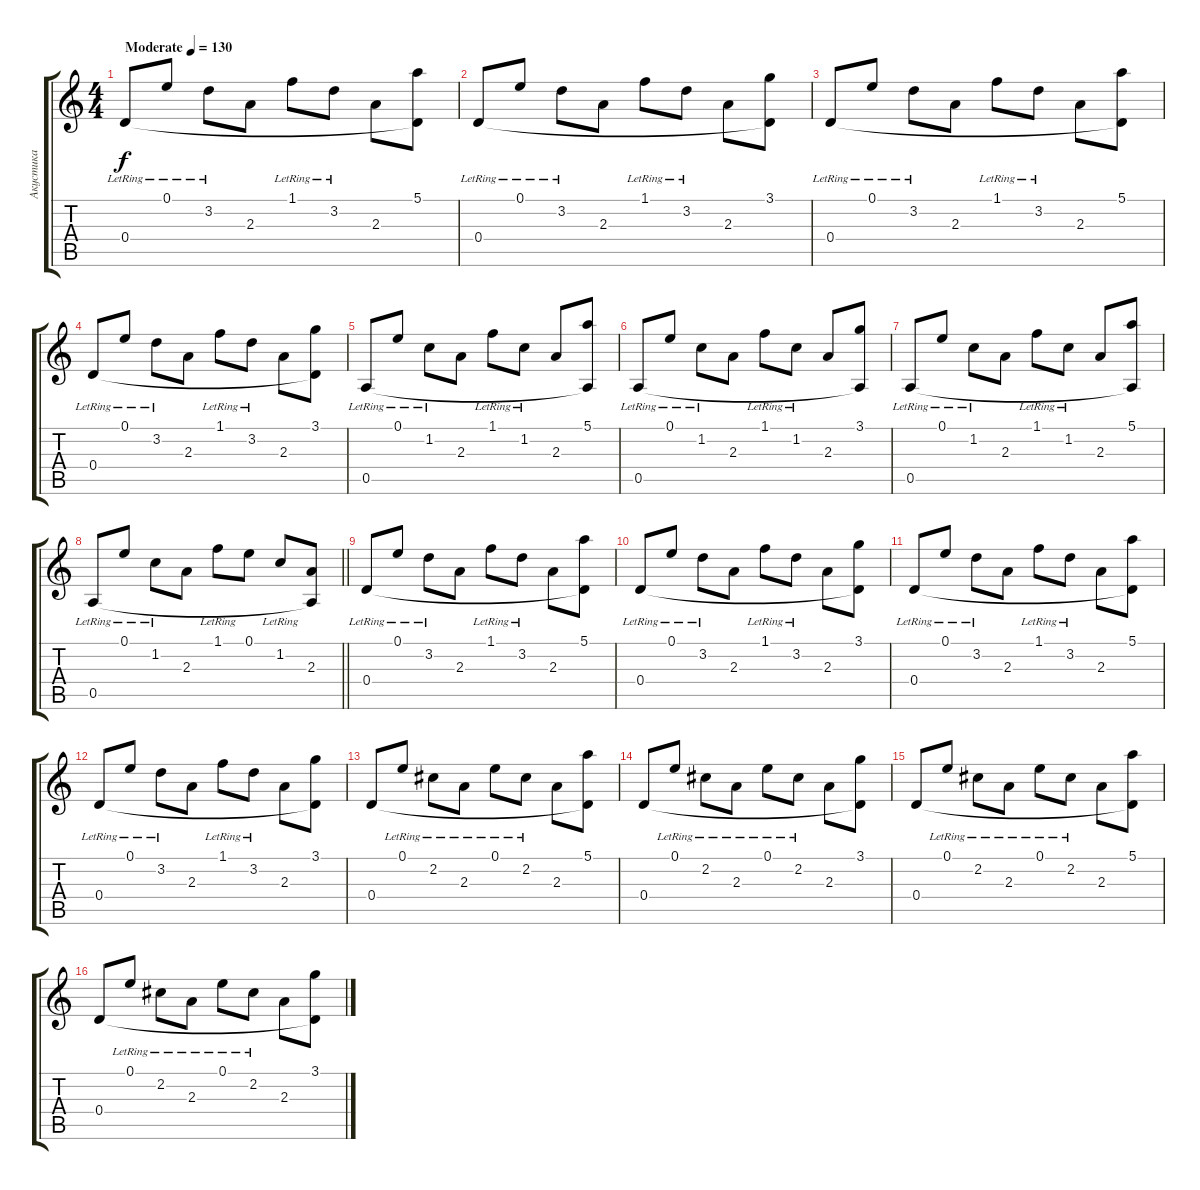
\track ("Акустика" "Акустика") {instrument acousticguitarnylon}
\staff {score tabs}
\tuning (E4 B3 G3 D3 A2 E2) {hide}
\ts (4 4)
\tempo (130 "Moderate")
\clef g2
\ks c
0.4{lr}.8{dy f instrument acousticguitarnylon} 0.1{lr}.8 3.2{lr}.8 2.3.8 1.1{lr}.8 3.2{lr}.8 2.3.8 (5.1 0.4{t}).8 |
0.4{lr}.8 0.1{lr}.8 3.2{lr}.8 2.3.8 1.1{lr}.8 3.2{lr}.8 2.3.8 (3.1 0.4{t}).8 |
0.4{lr}.8 0.1{lr}.8 3.2{lr}.8 2.3.8 1.1{lr}.8 3.2{lr}.8 2.3.8 (5.1 0.4{t}).8 |
0.4{lr}.8 0.1{lr}.8 3.2{lr}.8 2.3.8 1.1{lr}.8 3.2{lr}.8 2.3.8 (3.1 0.4{t}).8 |
0.5{lr}.8 0.1{lr}.8 1.2{lr}.8 2.3.8 1.1{lr}.8 1.2{lr}.8 2.3.8 (5.1 0.5{t}).8 |
0.5{lr}.8 0.1{lr}.8 1.2{lr}.8 2.3.8 1.1{lr}.8 1.2{lr}.8 2.3.8 (3.1 0.5{t}).8 |
0.5{lr}.8 0.1{lr}.8 1.2{lr}.8 2.3.8 1.1{lr}.8 1.2{lr}.8 2.3.8 (5.1 0.5{t}).8 |
\barLineRight lightlight
0.5{lr}.8 0.1{lr}.8 1.2{lr}.8 2.3.8 1.1{lr}.8 0.1.8 1.2{lr}.8 (2.3 0.5{t}).8 |
0.4{lr}.8 0.1{lr}.8 3.2{lr}.8 2.3.8 1.1{lr}.8 3.2{lr}.8 2.3.8 (5.1 0.4{t}).8 |
0.4{lr}.8 0.1{lr}.8 3.2{lr}.8 2.3.8 1.1{lr}.8 3.2{lr}.8 2.3.8 (3.1 0.4{t}).8 |
0.4{lr}.8 0.1{lr}.8 3.2{lr}.8 2.3.8 1.1{lr}.8 3.2{lr}.8 2.3.8 (5.1 0.4{t}).8 |
0.4{lr}.8 0.1{lr}.8 3.2{lr}.8 2.3.8 1.1{lr}.8 3.2{lr}.8 2.3.8 (3.1 0.4{t}).8 |
0.4.8 0.1{lr}.8 2.2{lr}.8 2.3{lr}.8 0.1{lr}.8 2.2{lr}.8 2.3.8 (5.1 0.4{t}).8 |
0.4.8 0.1{lr}.8 2.2{lr}.8 2.3{lr}.8 0.1{lr}.8 2.2{lr}.8 2.3.8 (3.1 0.4{t}).8 |
0.4.8 0.1{lr}.8 2.2{lr}.8 2.3{lr}.8 0.1{lr}.8 2.2{lr}.8 2.3.8 (5.1 0.4{t}).8 |
0.4.8 0.1{lr}.8 2.2{lr}.8 2.3{lr}.8 0.1{lr}.8 2.2{lr}.8 2.3.8 (3.1 0.4{t}).8
